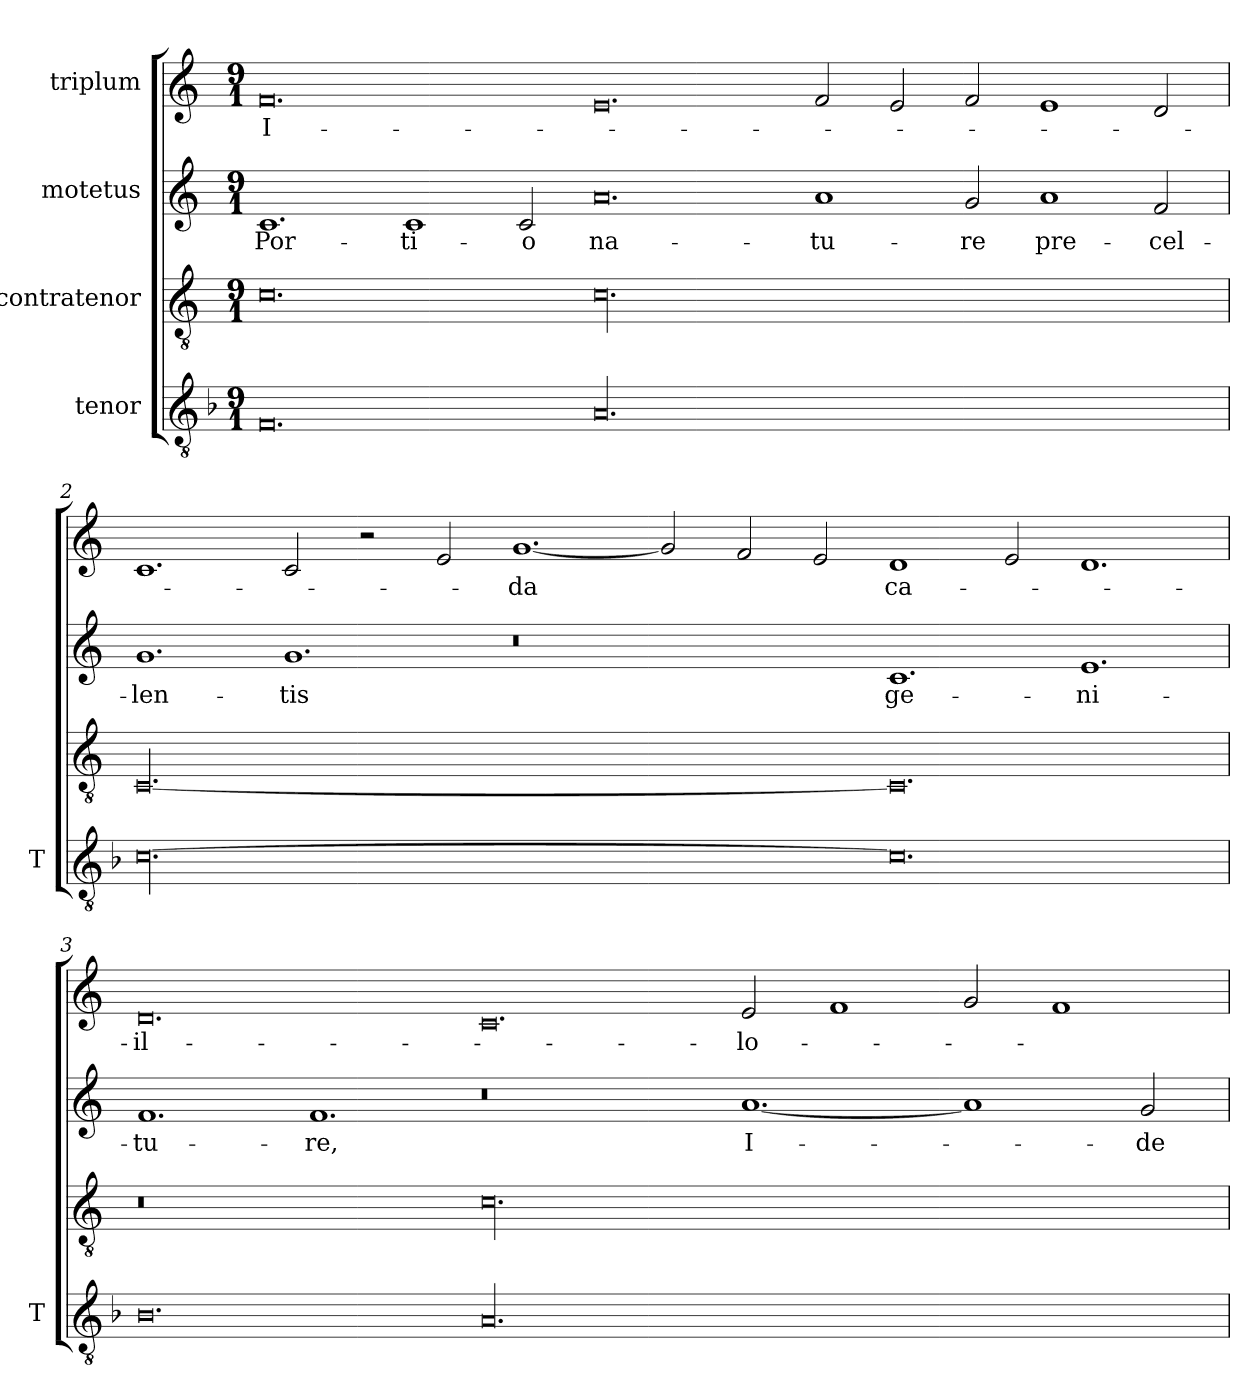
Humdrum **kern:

**kern	**kern	**kern	**text	**kern	**text
*part4	*part3	*part2	*part2	*part1	*part1
*staff4	*staff3	*staff2	*staff2	*staff1	*staff1
*I"tenor	*I"contratenor	*I"motetus	*	*I"triplum	*
*I'T	*	*	*	*	*
*clefGv2	*clefGv2	*clefG2	*	*clefG2	*
*k[b-]	*k[]	*k[]	*	*k[]	*
*F:	*C:	*C:	*	*C:	*
*M9/1	*M9/1	*M9/1	*	*M9/1	*
=1	=1	=1	=1	=1	=1
0.F/	0.c\	1.c/	Por-	0.f/	I-
.	.	1c/	-ti-	.	.
.	.	2c/	-o	.	.
00.A/	00.c\	0.a/	na-	0.e/	.
.	.	1a/	-tu-	2f/	.
.	.	.	.	2e/	.
.	.	2g/	-re	2f/	.
.	.	1a/	pre-	1e/	.
.	.	2f/	-cel-	2d/	.
!!LO:LB:g=z
=2	=2	=2	=2	=2	=2
[00.c\	[00.C/	1.g/	-len-	1.c/	.
.	.	1.g/	-tis	2c/	.
.	.	.	.	2r	.
.	.	.	.	2e/	.
.	.	0.r	.	[1.g/	-da
.	.	.	.	2g/]	.
.	.	.	.	2f/	.
.	.	.	.	2e/	.
0.c\]	0.C/]	1.c/	ge-	1d/	ca-
.	.	.	.	2e/	.
.	.	1.e/	-ni-	1.d/	.
=3	=3	=3	=3	=3	=3
0.B-\	0.r	1.f/	-tu-	0.d/	-il-
.	.	1.f/	-re,	.	.
00.A/	00.c\	0.r	.	0.c/	.
.	.	[1.a/	I-	2e/	-lo-
.	.	.	.	1f/	.
.	.	1a/]	.	2g/	.
.	.	.	.	1f/	.
.	.	2g/	-de	.	.
=	=	=	=	=	=
*-	*-	*-	*-	*-	*-
